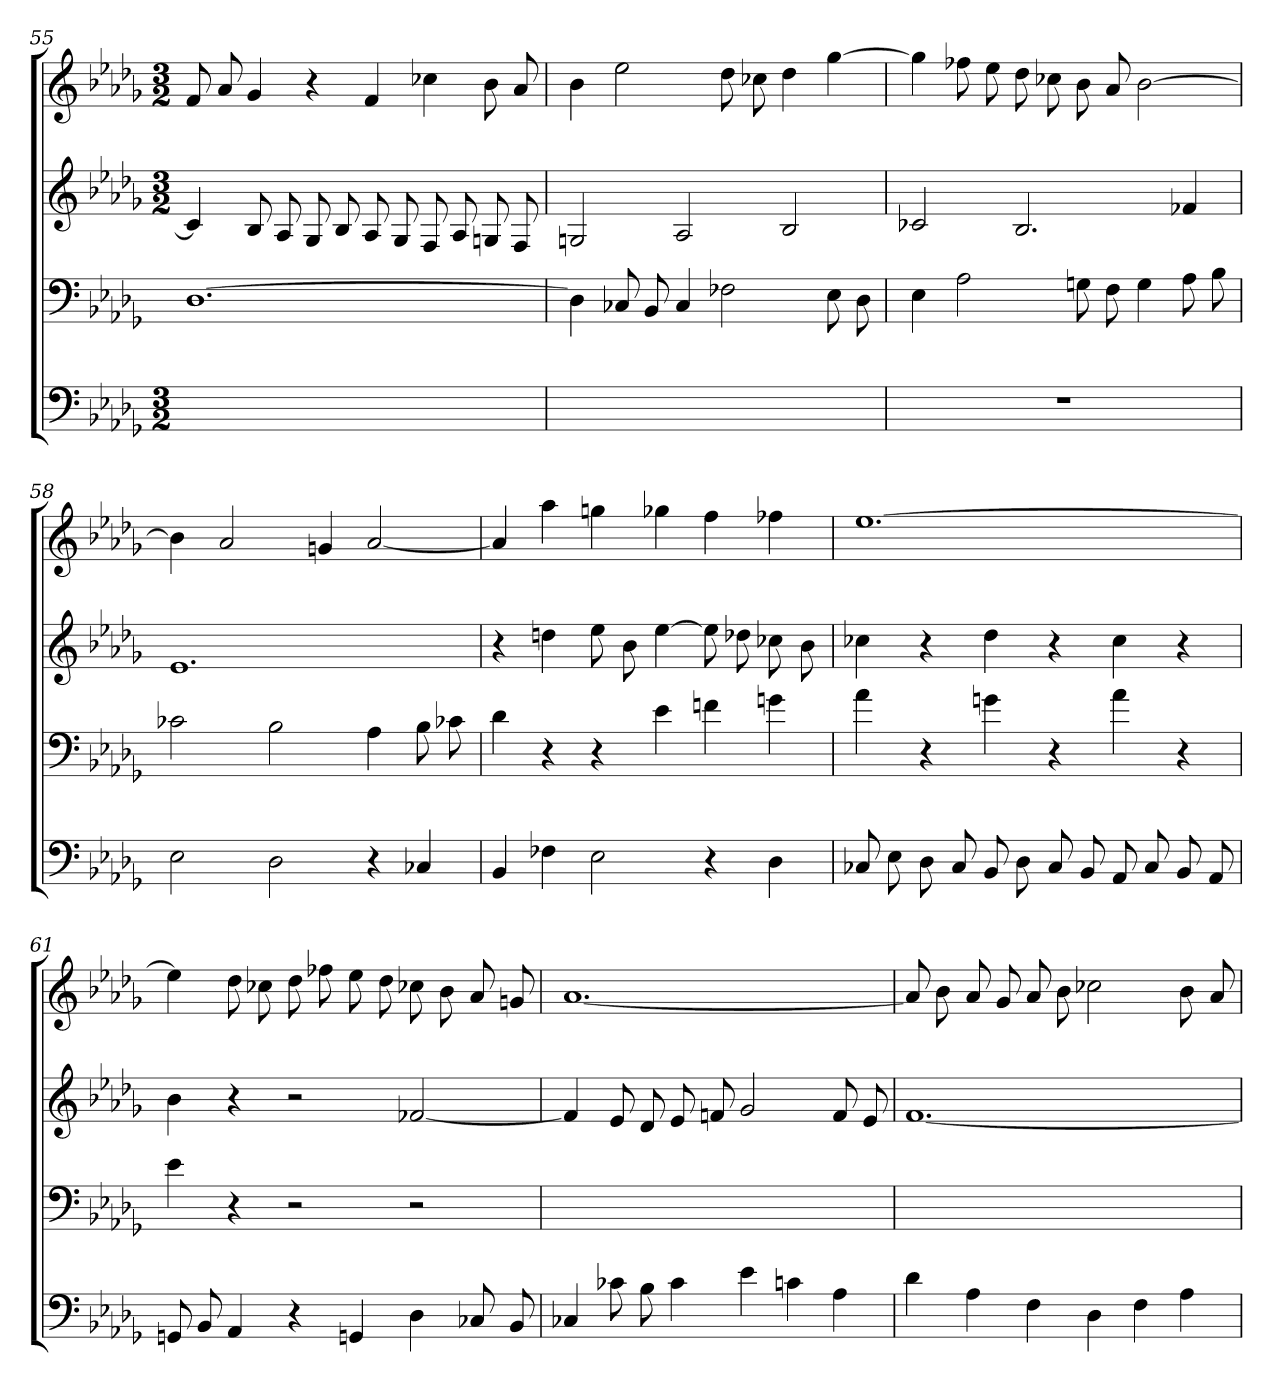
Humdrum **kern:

**kern	**kern	**kern	**kern
*part4	*part3	*part2	*part1
*staff4	*staff3	*staff2	*staff1
*clefF4	*clefF4	*clefG2	*clefG2
*k[b-e-a-d-g-]	*k[b-e-a-d-g-]	*k[b-e-a-d-g-]	*k[b-e-a-d-g-]
*b-:	*	*b-:	*b-:
*M3/2	*	*M3/2	*M3/2
=55	=55	=55	=55
1.ryy	[1.D-	4c-]	8f
.	.	.	8a-
.	.	8B-	4g-
.	.	8A-	.
.	.	8G-	4r
.	.	8B-	.
.	.	8A-	4f
.	.	8G-	.
.	.	8F	4cc-X
.	.	8A-	.
.	.	8Gn	8b-
.	.	8F	8a-
=56	=56	=56	=56
1.ryy	4D-]	2Gn	4b-
.	8C-X	.	2ee-
.	8BB-	.	.
.	4C-	2A-	.
.	2F-X	.	8dd-
.	.	.	8cc-X
.	.	2B-	4dd-
.	8E-	.	[4gg-
.	8D-	.	.
=57	=57	=57	=57
1.r	4E-	2c-X	4gg-]
.	2A-	.	8ff-X
.	.	.	8ee-
.	.	2.B-	8dd-
.	.	.	8cc-X
.	8Gn	.	8b-
.	8F	.	8a-
.	4G	.	[2b-
.	8A-	4f-X	.
.	8B-	.	.
=58	=58	=58	=58
2E-	2c-X	1.e-	4b-]
.	.	.	2a-
2D-	2B-	.	.
.	.	.	4gn
4r	4A-	.	[2a-
4C-X	8B-	.	.
.	8c-X	.	.
=59	=59	=59	=59
4BB-	4d-	4r	4a-]
4F-X	4r	4ddn	4aa-
2E-	4r	8ee-	4ggn
.	.	8b-	.
.	4e-	[4ee-	4gg-X
4r	4fn	8ee-]	4ff
.	.	8dd-X	.
4D-	4gn	8cc-X	4ff-X
.	.	8b-	.
=60	=60	=60	=60
8C-X	4a-	4cc-X	[1.ee-
8E-	.	.	.
8D-	4r	4r	.
8C-	.	.	.
8BB-	4gn	4dd-	.
8D-	.	.	.
8C-	4r	4r	.
8BB-	.	.	.
8AA-	4a-	4cc-	.
8C-	.	.	.
8BB-	4r	4r	.
8AA-	.	.	.
=61	=61	=61	=61
8GGn	4e-	4b-	4ee-]
8BB-	.	.	.
4AA-	4r	4r	8dd-
.	.	.	8cc-X
4r	2r	2r	8dd-
.	.	.	8ff-X
4GGn	.	.	8ee-
.	.	.	8dd-
4D-	2r	[2f-X	8cc-X
.	.	.	8b-
8C-X	.	.	8a-
8BB-	.	.	8gn
=62	=62	=62	=62
4C-X	1.ryy	4f-]	[1.a-
8c-X	.	8e-	.
8B-	.	8d-	.
4c-	.	8e-	.
.	.	8fn	.
4e-	.	2g-	.
4cn	.	.	.
4A-	.	8f	.
.	.	8e-	.
=63	=63	=63	=63
4d-	1.ryy	[1.f	8a-]
.	.	.	8b-
4A-	.	.	8a-
.	.	.	8g-
4F	.	.	8a-
.	.	.	8b-
4D-	.	.	2cc-X
4F	.	.	.
4A-	.	.	8b-
.	.	.	8a-
=	=	=	=
*-	*-	*-	*-
